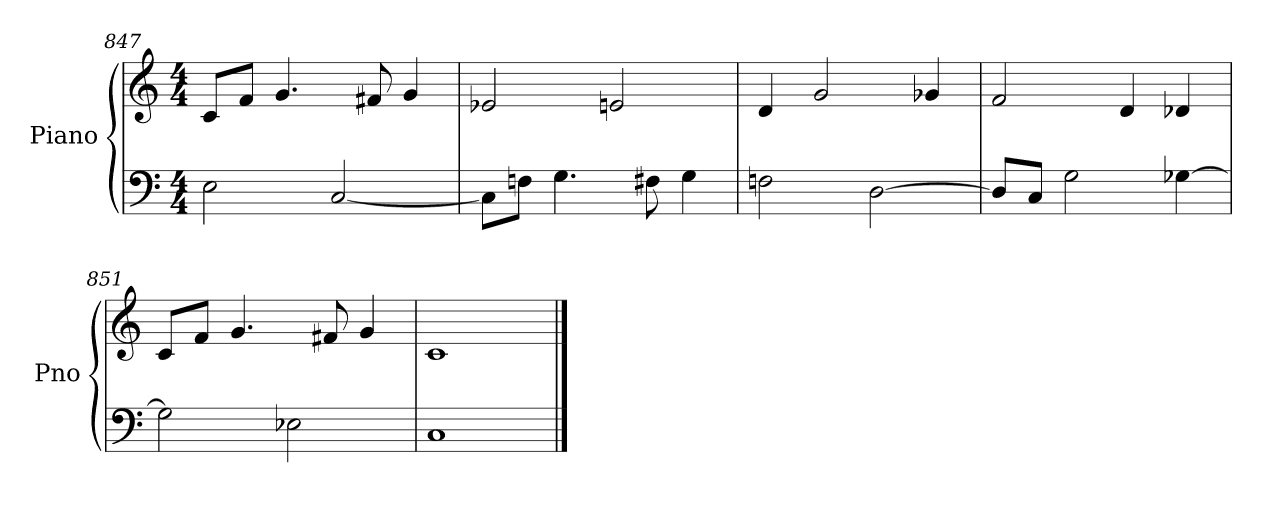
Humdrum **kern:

**kern	**kern
*part1	*part1
*staff2	*staff1
*I"Piano	*
*I'Pno	*
!!LO:LB:g=z
*clefF4	*clefG2
*k[]	*k[]
*M4/4	*M4/4
=847	=847
2E\	8c/L
.	8f/J
.	4.g/
[2C/	.
.	8f#X/
.	4g/
=848	=848
8C\L]	2e-X/
8Fn\J	.
4.G\	.
.	2en/
8F#X\	.
4G\	.
=849	=849
2Fn\	4d/
.	2g/
[2D\	.
.	4g-X/
=850	=850
8D/L]	2f/
8C/J	.
2G\	.
.	4d/
[4G-X\	4d-X/
=851	=851
2G-\]	8c/L
.	8f/J
.	4.g/
2E-X\	.
.	8f#X/
.	4g/
=852	=852
1C	1c
==	==
*-	*-
